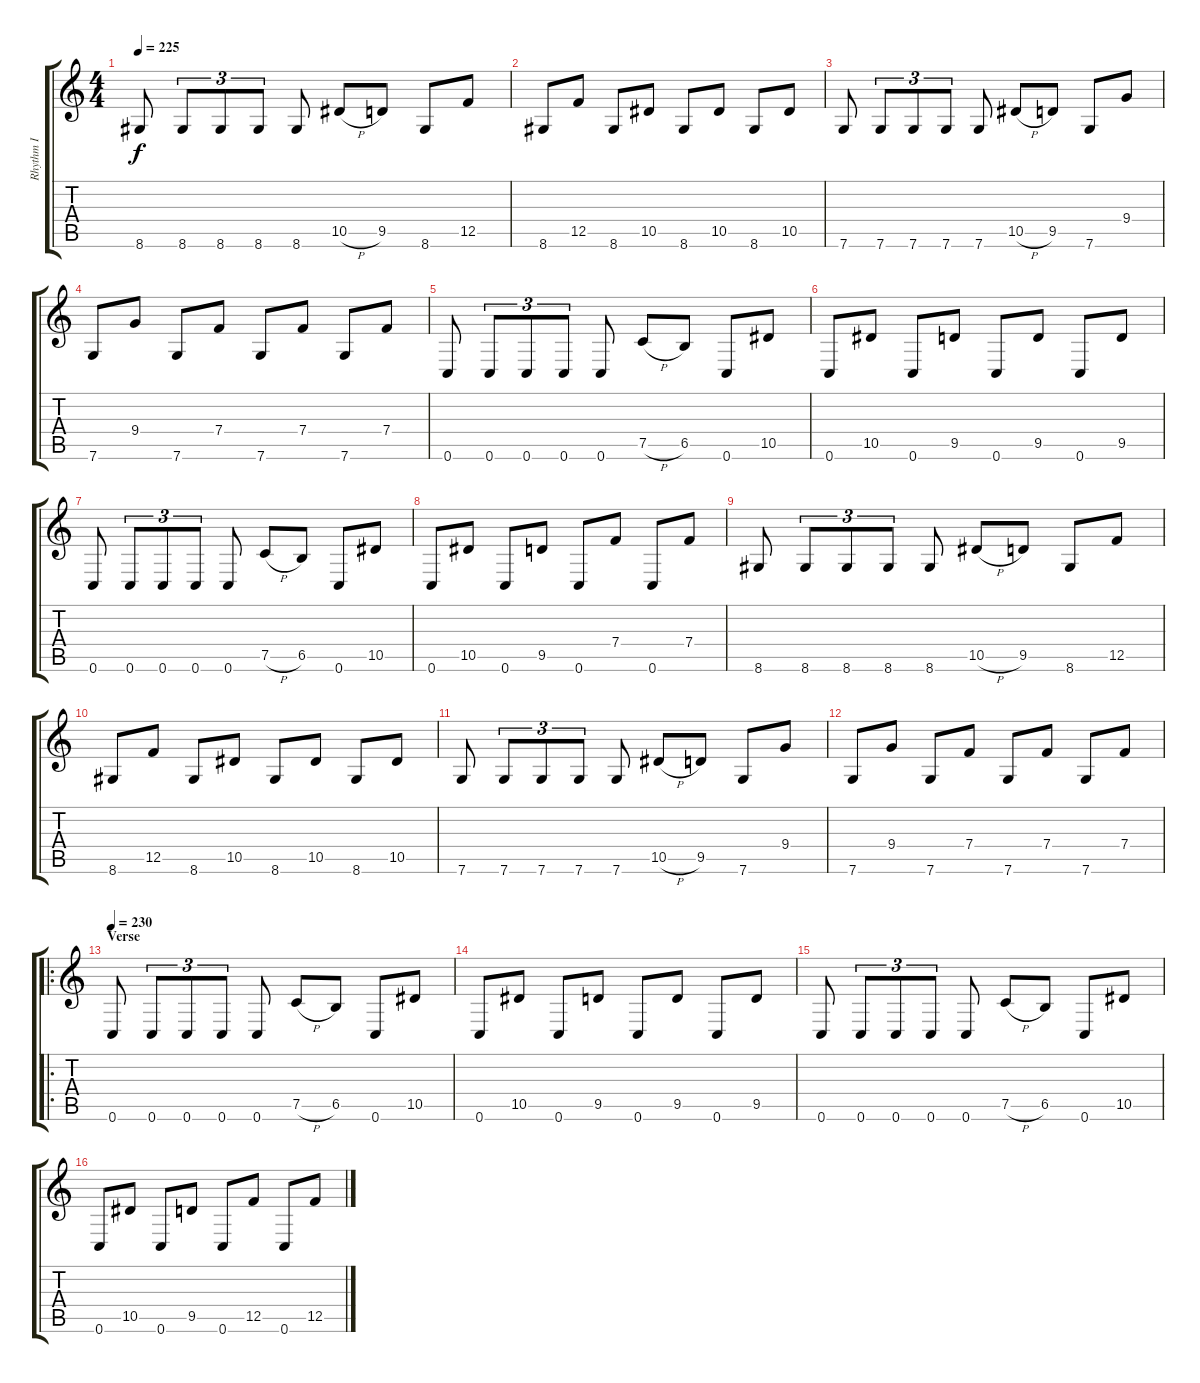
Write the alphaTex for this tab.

\track ("Rhythm I" "Rhythm I") {instrument distortionguitar}
\staff {score tabs}
\tuning (C4 G3 Eb3 Bb2 F2 C2) {hide}
\ts (4 4)
\tempo 225
\clef g2
\ks c
8.6.8{dy f} 8.6.8{tu (3 2)} 8.6.8{tu (3 2)} 8.6.8{tu (3 2)} 8.6.8 10.5{h}.8 9.5.8 8.6.8 12.5.8 |
8.6.8 12.5.8 8.6.8 10.5.8 8.6.8 10.5.8 8.6.8 10.5.8 |
7.6.8 7.6.8{tu (3 2)} 7.6.8{tu (3 2)} 7.6.8{tu (3 2)} 7.6.8 10.5{h}.8 9.5.8 7.6.8 9.4.8 |
7.6.8 9.4.8 7.6.8 7.4.8 7.6.8 7.4.8 7.6.8 7.4.8 |
0.6.8 0.6.8{tu (3 2)} 0.6.8{tu (3 2)} 0.6.8{tu (3 2)} 0.6.8 7.5{h}.8 6.5.8 0.6.8 10.5.8 |
0.6.8 10.5.8 0.6.8 9.5.8 0.6.8 9.5.8 0.6.8 9.5.8 |
0.6.8 0.6.8{tu (3 2)} 0.6.8{tu (3 2)} 0.6.8{tu (3 2)} 0.6.8 7.5{h}.8 6.5.8 0.6.8 10.5.8 |
0.6.8 10.5.8 0.6.8 9.5.8 0.6.8 7.4.8 0.6.8 7.4.8 |
8.6.8 8.6.8{tu (3 2)} 8.6.8{tu (3 2)} 8.6.8{tu (3 2)} 8.6.8 10.5{h}.8 9.5.8 8.6.8 12.5.8 |
8.6.8 12.5.8 8.6.8 10.5.8 8.6.8 10.5.8 8.6.8 10.5.8 |
7.6.8 7.6.8{tu (3 2)} 7.6.8{tu (3 2)} 7.6.8{tu (3 2)} 7.6.8 10.5{h}.8 9.5.8 7.6.8 9.4.8 |
7.6.8 9.4.8 7.6.8 7.4.8 7.6.8 7.4.8 7.6.8 7.4.8 |
\ro
\section ("" "Verse")
\tempo 230
0.6.8 0.6.8{tu (3 2)} 0.6.8{tu (3 2)} 0.6.8{tu (3 2)} 0.6.8 7.5{h}.8 6.5.8 0.6.8 10.5.8 |
0.6.8 10.5.8 0.6.8 9.5.8 0.6.8 9.5.8 0.6.8 9.5.8 |
0.6.8 0.6.8{tu (3 2)} 0.6.8{tu (3 2)} 0.6.8{tu (3 2)} 0.6.8 7.5{h}.8 6.5.8 0.6.8 10.5.8 |
0.6.8 10.5.8 0.6.8 9.5.8 0.6.8 12.5.8 0.6.8 12.5.8
